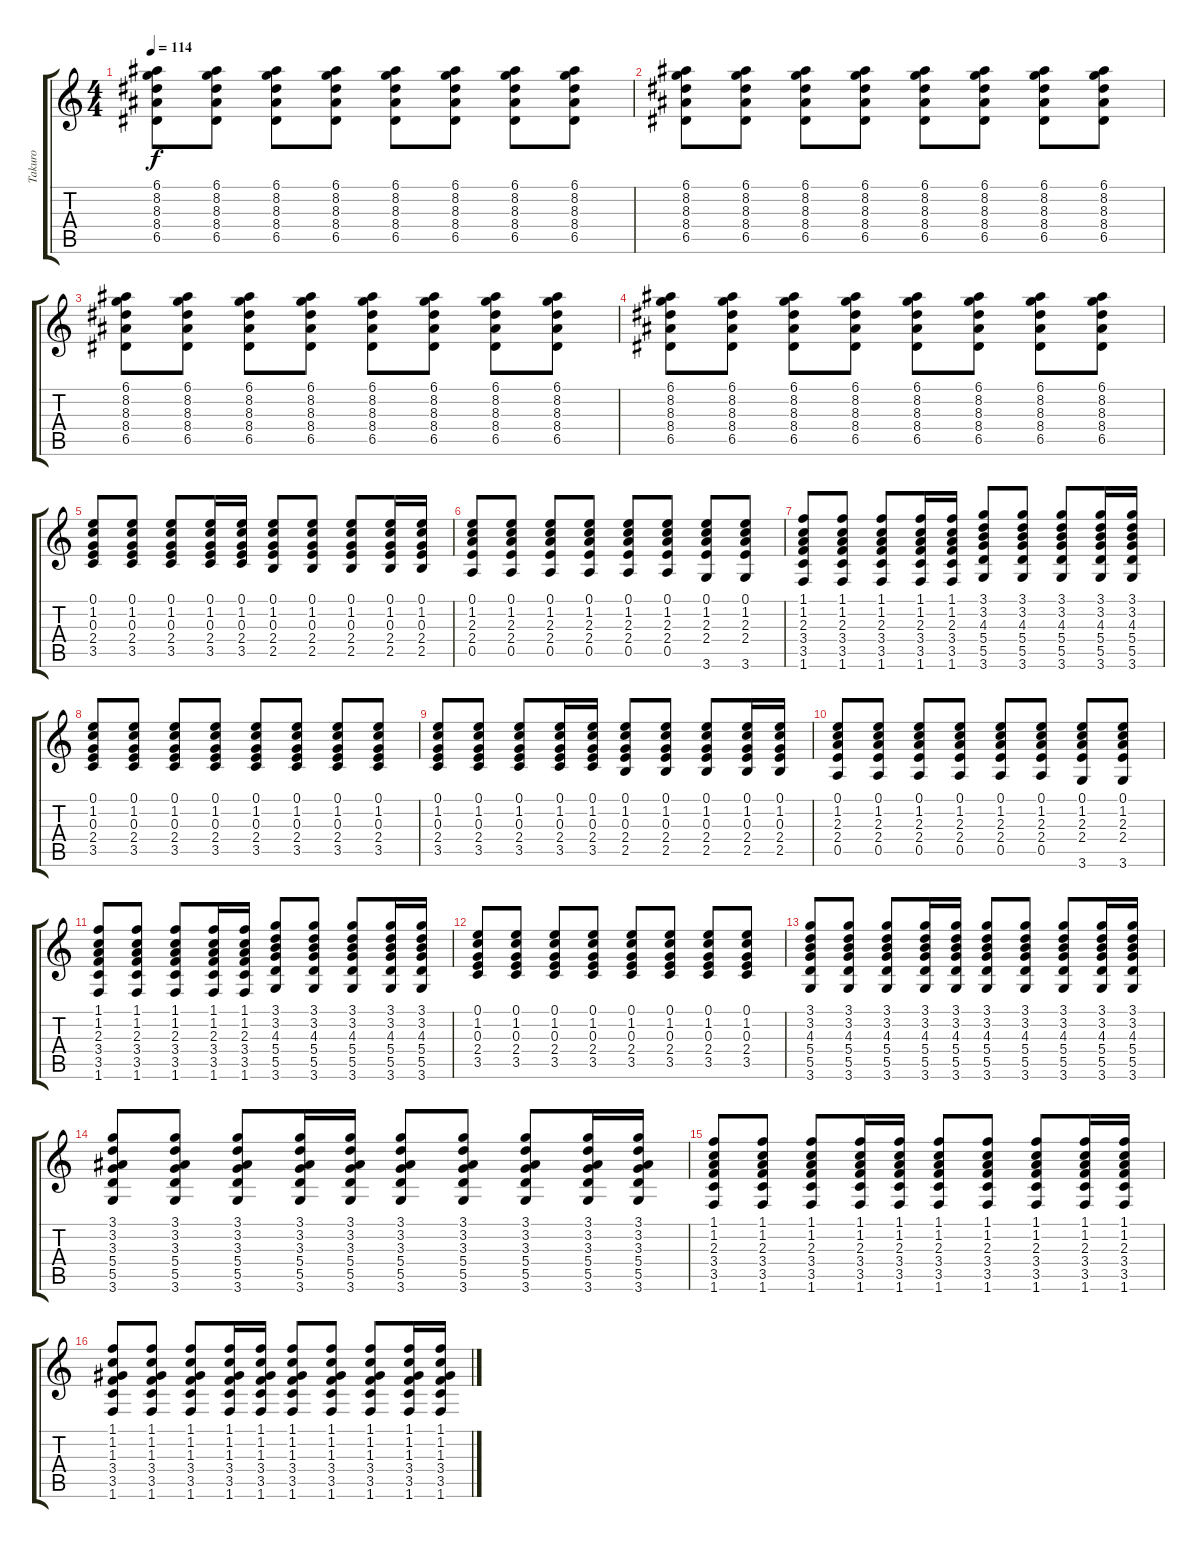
\track ("Takuro" "Takuro") {instrument distortionguitar}
\staff {score tabs}
\tuning (E4 B3 G3 D3 A2 E2) {hide}
\ts (4 4)
\tempo 114
\clef g2
\ks c
(6.1 8.2 8.3 8.4 6.5).8{dy f instrument distortionguitar} (6.1 8.2 8.3 8.4 6.5).8 (6.1 8.2 8.3 8.4 6.5).8 (6.1 8.2 8.3 8.4 6.5).8 (6.1 8.2 8.3 8.4 6.5).8 (6.1 8.2 8.3 8.4 6.5).8 (6.1 8.2 8.3 8.4 6.5).8 (6.1 8.2 8.3 8.4 6.5).8 |
(6.1 8.2 8.3 8.4 6.5).8 (6.1 8.2 8.3 8.4 6.5).8 (6.1 8.2 8.3 8.4 6.5).8 (6.1 8.2 8.3 8.4 6.5).8 (6.1 8.2 8.3 8.4 6.5).8 (6.1 8.2 8.3 8.4 6.5).8 (6.1 8.2 8.3 8.4 6.5).8 (6.1 8.2 8.3 8.4 6.5).8 |
(6.1 8.2 8.3 8.4 6.5).8 (6.1 8.2 8.3 8.4 6.5).8 (6.1 8.2 8.3 8.4 6.5).8 (6.1 8.2 8.3 8.4 6.5).8 (6.1 8.2 8.3 8.4 6.5).8 (6.1 8.2 8.3 8.4 6.5).8 (6.1 8.2 8.3 8.4 6.5).8 (6.1 8.2 8.3 8.4 6.5).8 |
(6.1 8.2 8.3 8.4 6.5).8 (6.1 8.2 8.3 8.4 6.5).8 (6.1 8.2 8.3 8.4 6.5).8 (6.1 8.2 8.3 8.4 6.5).8 (6.1 8.2 8.3 8.4 6.5).8 (6.1 8.2 8.3 8.4 6.5).8 (6.1 8.2 8.3 8.4 6.5).8 (6.1 8.2 8.3 8.4 6.5).8 |
(0.1 1.2 0.3 2.4 3.5).8 (0.1 1.2 0.3 2.4 3.5).8 (0.1 1.2 0.3 2.4 3.5).8 (0.1 1.2 0.3 2.4 3.5).16 (0.1 1.2 0.3 2.4 3.5).16 (0.1 1.2 0.3 2.4 2.5).8 (0.1 1.2 0.3 2.4 2.5).8 (0.1 1.2 0.3 2.4 2.5).8 (0.1 1.2 0.3 2.4 2.5).16 (0.1 1.2 0.3 2.4 2.5).16 |
(0.1 1.2 2.3 2.4 0.5).8 (0.1 1.2 2.3 2.4 0.5).8 (0.1 1.2 2.3 2.4 0.5).8 (0.1 1.2 2.3 2.4 0.5).8 (0.1 1.2 2.3 2.4 0.5).8 (0.1 1.2 2.3 2.4 0.5).8 (0.1 1.2 2.3 2.4 3.6).8 (0.1 1.2 2.3 2.4 3.6).8 |
(1.1 1.2 2.3 3.4 3.5 1.6).8 (1.1 1.2 2.3 3.4 3.5 1.6).8 (1.1 1.2 2.3 3.4 3.5 1.6).8 (1.1 1.2 2.3 3.4 3.5 1.6).16 (1.1 1.2 2.3 3.4 3.5 1.6).16 (3.1 3.2 4.3 5.4 5.5 3.6).8 (3.1 3.2 4.3 5.4 5.5 3.6).8 (3.1 3.2 4.3 5.4 5.5 3.6).8 (3.1 3.2 4.3 5.4 5.5 3.6).16 (3.1 3.2 4.3 5.4 5.5 3.6).16 |
(0.1 1.2 0.3 2.4 3.5).8 (0.1 1.2 0.3 2.4 3.5).8 (0.1 1.2 0.3 2.4 3.5).8 (0.1 1.2 0.3 2.4 3.5).8 (0.1 1.2 0.3 2.4 3.5).8 (0.1 1.2 0.3 2.4 3.5).8 (0.1 1.2 0.3 2.4 3.5).8 (0.1 1.2 0.3 2.4 3.5).8 |
(0.1 1.2 0.3 2.4 3.5).8 (0.1 1.2 0.3 2.4 3.5).8 (0.1 1.2 0.3 2.4 3.5).8 (0.1 1.2 0.3 2.4 3.5).16 (0.1 1.2 0.3 2.4 3.5).16 (0.1 1.2 0.3 2.4 2.5).8 (0.1 1.2 0.3 2.4 2.5).8 (0.1 1.2 0.3 2.4 2.5).8 (0.1 1.2 0.3 2.4 2.5).16 (0.1 1.2 0.3 2.4 2.5).16 |
(0.1 1.2 2.3 2.4 0.5).8 (0.1 1.2 2.3 2.4 0.5).8 (0.1 1.2 2.3 2.4 0.5).8 (0.1 1.2 2.3 2.4 0.5).8 (0.1 1.2 2.3 2.4 0.5).8 (0.1 1.2 2.3 2.4 0.5).8 (0.1 1.2 2.3 2.4 3.6).8 (0.1 1.2 2.3 2.4 3.6).8 |
(1.1 1.2 2.3 3.4 3.5 1.6).8 (1.1 1.2 2.3 3.4 3.5 1.6).8 (1.1 1.2 2.3 3.4 3.5 1.6).8 (1.1 1.2 2.3 3.4 3.5 1.6).16 (1.1 1.2 2.3 3.4 3.5 1.6).16 (3.1 3.2 4.3 5.4 5.5 3.6).8 (3.1 3.2 4.3 5.4 5.5 3.6).8 (3.1 3.2 4.3 5.4 5.5 3.6).8 (3.1 3.2 4.3 5.4 5.5 3.6).16 (3.1 3.2 4.3 5.4 5.5 3.6).16 |
(0.1 1.2 0.3 2.4 3.5).8 (0.1 1.2 0.3 2.4 3.5).8 (0.1 1.2 0.3 2.4 3.5).8 (0.1 1.2 0.3 2.4 3.5).8 (0.1 1.2 0.3 2.4 3.5).8 (0.1 1.2 0.3 2.4 3.5).8 (0.1 1.2 0.3 2.4 3.5).8 (0.1 1.2 0.3 2.4 3.5).8 |
(3.1 3.2 4.3 5.4 5.5 3.6).8 (3.1 3.2 4.3 5.4 5.5 3.6).8 (3.1 3.2 4.3 5.4 5.5 3.6).8 (3.1 3.2 4.3 5.4 5.5 3.6).16 (3.1 3.2 4.3 5.4 5.5 3.6).16 (3.1 3.2 4.3 5.4 5.5 3.6).8 (3.1 3.2 4.3 5.4 5.5 3.6).8 (3.1 3.2 4.3 5.4 5.5 3.6).8 (3.1 3.2 4.3 5.4 5.5 3.6).16 (3.1 3.2 4.3 5.4 5.5 3.6).16 |
(3.1 3.2 3.3 5.4 5.5 3.6).8 (3.1 3.2 3.3 5.4 5.5 3.6).8 (3.1 3.2 3.3 5.4 5.5 3.6).8 (3.1 3.2 3.3 5.4 5.5 3.6).16 (3.1 3.2 3.3 5.4 5.5 3.6).16 (3.1 3.2 3.3 5.4 5.5 3.6).8 (3.1 3.2 3.3 5.4 5.5 3.6).8 (3.1 3.2 3.3 5.4 5.5 3.6).8 (3.1 3.2 3.3 5.4 5.5 3.6).16 (3.1 3.2 3.3 5.4 5.5 3.6).16 |
(1.1 1.2 2.3 3.4 3.5 1.6).8 (1.1 1.2 2.3 3.4 3.5 1.6).8 (1.1 1.2 2.3 3.4 3.5 1.6).8 (1.1 1.2 2.3 3.4 3.5 1.6).16 (1.1 1.2 2.3 3.4 3.5 1.6).16 (1.1 1.2 2.3 3.4 3.5 1.6).8 (1.1 1.2 2.3 3.4 3.5 1.6).8 (1.1 1.2 2.3 3.4 3.5 1.6).8 (1.1 1.2 2.3 3.4 3.5 1.6).16 (1.1 1.2 2.3 3.4 3.5 1.6).16 |
(1.1 1.2 1.3 3.4 3.5 1.6).8 (1.1 1.2 1.3 3.4 3.5 1.6).8 (1.1 1.2 1.3 3.4 3.5 1.6).8 (1.1 1.2 1.3 3.4 3.5 1.6).16 (1.1 1.2 1.3 3.4 3.5 1.6).16 (1.1 1.2 1.3 3.4 3.5 1.6).8 (1.1 1.2 1.3 3.4 3.5 1.6).8 (1.1 1.2 1.3 3.4 3.5 1.6).8 (1.1 1.2 1.3 3.4 3.5 1.6).16 (1.1 1.2 1.3 3.4 3.5 1.6).16
